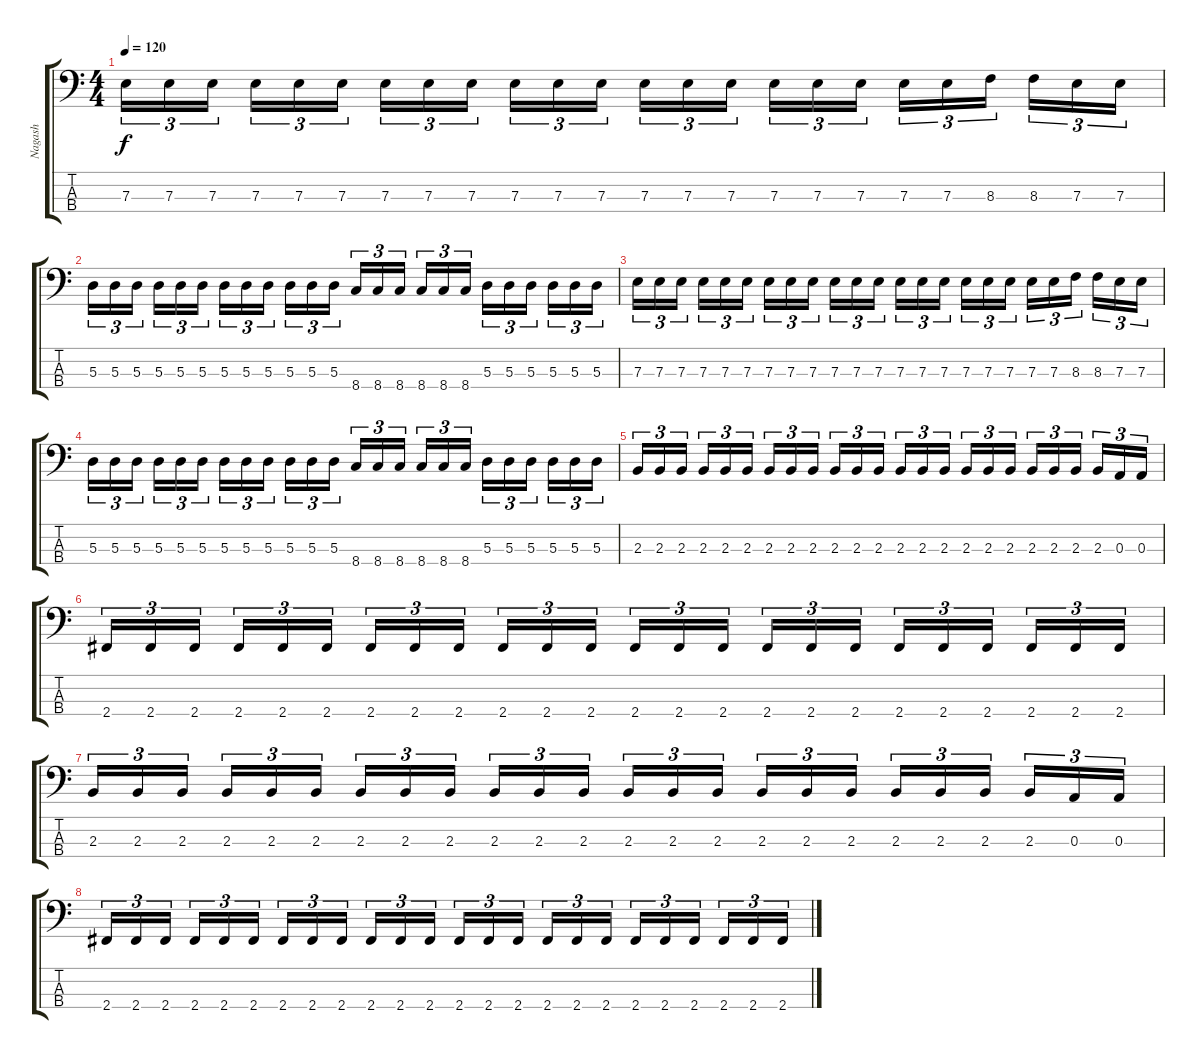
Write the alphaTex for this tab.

\track ("Nagash" "Nagash") {instrument electricbassfinger}
\staff {score tabs}
\tuning (G2 D2 A1 E1) {hide}
\ts (4 4)
\tempo 120
\clef f4
\ks c
7.3.16{tu (3 2) dy f} 7.3.16{tu (3 2)} 7.3.16{tu (3 2)} 7.3.16{tu (3 2)} 7.3.16{tu (3 2)} 7.3.16{tu (3 2)} 7.3.16{tu (3 2)} 7.3.16{tu (3 2)} 7.3.16{tu (3 2)} 7.3.16{tu (3 2)} 7.3.16{tu (3 2)} 7.3.16{tu (3 2)} 7.3.16{tu (3 2)} 7.3.16{tu (3 2)} 7.3.16{tu (3 2)} 7.3.16{tu (3 2)} 7.3.16{tu (3 2)} 7.3.16{tu (3 2)} 7.3.16{tu (3 2)} 7.3.16{tu (3 2)} 8.3.16{tu (3 2)} 8.3.16{tu (3 2)} 7.3.16{tu (3 2)} 7.3.16{tu (3 2)} |
5.3.16{tu (3 2)} 5.3.16{tu (3 2)} 5.3.16{tu (3 2)} 5.3.16{tu (3 2)} 5.3.16{tu (3 2)} 5.3.16{tu (3 2)} 5.3.16{tu (3 2)} 5.3.16{tu (3 2)} 5.3.16{tu (3 2)} 5.3.16{tu (3 2)} 5.3.16{tu (3 2)} 5.3.16{tu (3 2)} 8.4.16{tu (3 2)} 8.4.16{tu (3 2)} 8.4.16{tu (3 2)} 8.4.16{tu (3 2)} 8.4.16{tu (3 2)} 8.4.16{tu (3 2)} 5.3.16{tu (3 2)} 5.3.16{tu (3 2)} 5.3.16{tu (3 2)} 5.3.16{tu (3 2)} 5.3.16{tu (3 2)} 5.3.16{tu (3 2)} |
7.3.16{tu (3 2)} 7.3.16{tu (3 2)} 7.3.16{tu (3 2)} 7.3.16{tu (3 2)} 7.3.16{tu (3 2)} 7.3.16{tu (3 2)} 7.3.16{tu (3 2)} 7.3.16{tu (3 2)} 7.3.16{tu (3 2)} 7.3.16{tu (3 2)} 7.3.16{tu (3 2)} 7.3.16{tu (3 2)} 7.3.16{tu (3 2)} 7.3.16{tu (3 2)} 7.3.16{tu (3 2)} 7.3.16{tu (3 2)} 7.3.16{tu (3 2)} 7.3.16{tu (3 2)} 7.3.16{tu (3 2)} 7.3.16{tu (3 2)} 8.3.16{tu (3 2)} 8.3.16{tu (3 2)} 7.3.16{tu (3 2)} 7.3.16{tu (3 2)} |
5.3.16{tu (3 2)} 5.3.16{tu (3 2)} 5.3.16{tu (3 2)} 5.3.16{tu (3 2)} 5.3.16{tu (3 2)} 5.3.16{tu (3 2)} 5.3.16{tu (3 2)} 5.3.16{tu (3 2)} 5.3.16{tu (3 2)} 5.3.16{tu (3 2)} 5.3.16{tu (3 2)} 5.3.16{tu (3 2)} 8.4.16{tu (3 2)} 8.4.16{tu (3 2)} 8.4.16{tu (3 2)} 8.4.16{tu (3 2)} 8.4.16{tu (3 2)} 8.4.16{tu (3 2)} 5.3.16{tu (3 2)} 5.3.16{tu (3 2)} 5.3.16{tu (3 2)} 5.3.16{tu (3 2)} 5.3.16{tu (3 2)} 5.3.16{tu (3 2)} |
2.3.16{tu (3 2)} 2.3.16{tu (3 2)} 2.3.16{tu (3 2)} 2.3.16{tu (3 2)} 2.3.16{tu (3 2)} 2.3.16{tu (3 2)} 2.3.16{tu (3 2)} 2.3.16{tu (3 2)} 2.3.16{tu (3 2)} 2.3.16{tu (3 2)} 2.3.16{tu (3 2)} 2.3.16{tu (3 2)} 2.3.16{tu (3 2)} 2.3.16{tu (3 2)} 2.3.16{tu (3 2)} 2.3.16{tu (3 2)} 2.3.16{tu (3 2)} 2.3.16{tu (3 2)} 2.3.16{tu (3 2)} 2.3.16{tu (3 2)} 2.3.16{tu (3 2)} 2.3.16{tu (3 2)} 0.3.16{tu (3 2)} 0.3.16{tu (3 2)} |
2.4.16{tu (3 2)} 2.4.16{tu (3 2)} 2.4.16{tu (3 2)} 2.4.16{tu (3 2)} 2.4.16{tu (3 2)} 2.4.16{tu (3 2)} 2.4.16{tu (3 2)} 2.4.16{tu (3 2)} 2.4.16{tu (3 2)} 2.4.16{tu (3 2)} 2.4.16{tu (3 2)} 2.4.16{tu (3 2)} 2.4.16{tu (3 2)} 2.4.16{tu (3 2)} 2.4.16{tu (3 2)} 2.4.16{tu (3 2)} 2.4.16{tu (3 2)} 2.4.16{tu (3 2)} 2.4.16{tu (3 2)} 2.4.16{tu (3 2)} 2.4.16{tu (3 2)} 2.4.16{tu (3 2)} 2.4.16{tu (3 2)} 2.4.16{tu (3 2)} |
2.3.16{tu (3 2)} 2.3.16{tu (3 2)} 2.3.16{tu (3 2)} 2.3.16{tu (3 2)} 2.3.16{tu (3 2)} 2.3.16{tu (3 2)} 2.3.16{tu (3 2)} 2.3.16{tu (3 2)} 2.3.16{tu (3 2)} 2.3.16{tu (3 2)} 2.3.16{tu (3 2)} 2.3.16{tu (3 2)} 2.3.16{tu (3 2)} 2.3.16{tu (3 2)} 2.3.16{tu (3 2)} 2.3.16{tu (3 2)} 2.3.16{tu (3 2)} 2.3.16{tu (3 2)} 2.3.16{tu (3 2)} 2.3.16{tu (3 2)} 2.3.16{tu (3 2)} 2.3.16{tu (3 2)} 0.3.16{tu (3 2)} 0.3.16{tu (3 2)} |
2.4.16{tu (3 2)} 2.4.16{tu (3 2)} 2.4.16{tu (3 2)} 2.4.16{tu (3 2)} 2.4.16{tu (3 2)} 2.4.16{tu (3 2)} 2.4.16{tu (3 2)} 2.4.16{tu (3 2)} 2.4.16{tu (3 2)} 2.4.16{tu (3 2)} 2.4.16{tu (3 2)} 2.4.16{tu (3 2)} 2.4.16{tu (3 2)} 2.4.16{tu (3 2)} 2.4.16{tu (3 2)} 2.4.16{tu (3 2)} 2.4.16{tu (3 2)} 2.4.16{tu (3 2)} 2.4.16{tu (3 2)} 2.4.16{tu (3 2)} 2.4.16{tu (3 2)} 2.4.16{tu (3 2)} 2.4.16{tu (3 2)} 2.4.16{tu (3 2)}
